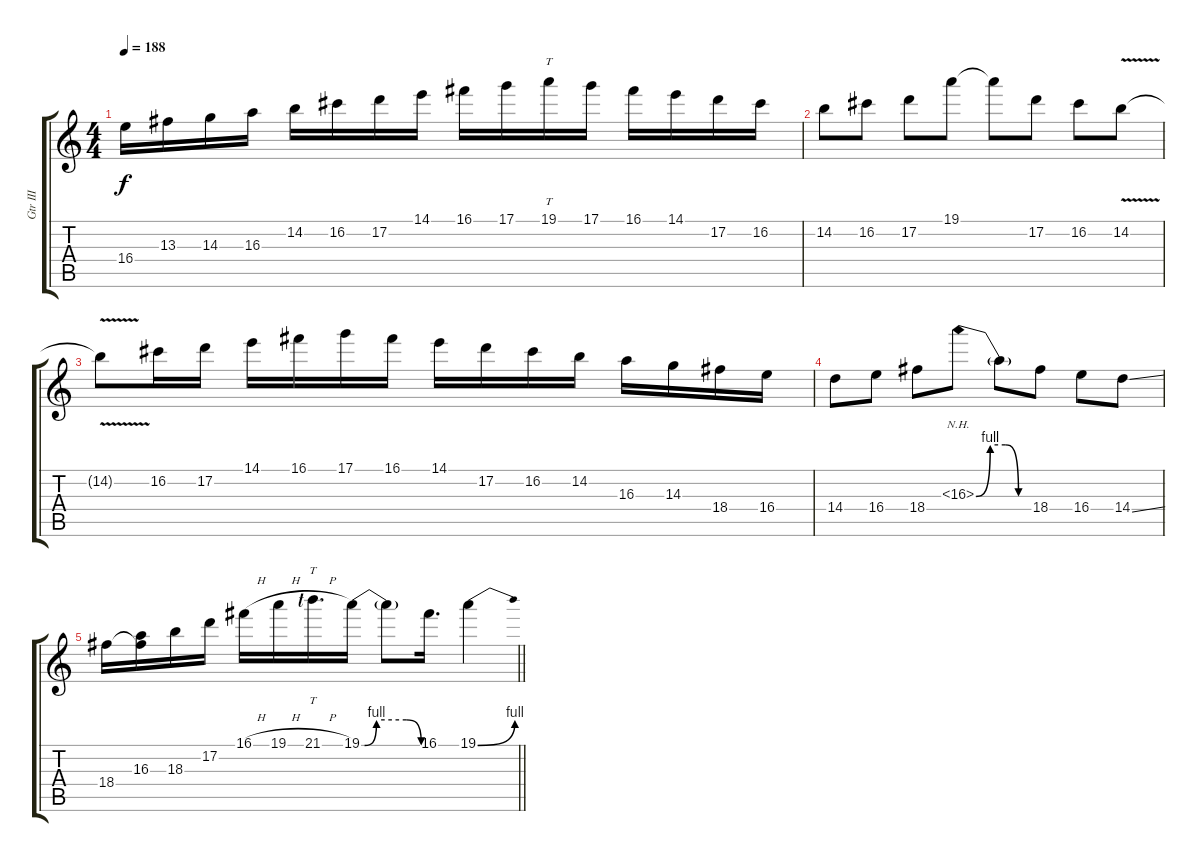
\track ("Gtr III" "Gtr III") {instrument distortionguitar}
\staff {score tabs}
\tuning (D4 A3 F3 C3 G2 D2) {hide}
\ts (4 4)
\tempo 188
\clef g2
\ks c
16.4.16{dy f} 13.3.16 14.3.16 16.3.16 14.2.16 16.2.16 17.2.16 14.1.16 16.1.16 17.1.16 19.1.16{tt} 17.1.16 16.1.16 14.1.16 17.2.16 16.2.16 |
14.2.8 16.2.8 17.2.8 19.1.8 19.1{t}.8 17.2.8 16.2.8 14.2{v}.8 |
14.2{t}.8 16.2.16 17.2.16 14.1.16 16.1.16 17.1.16 16.1.16 14.1.16 17.2.16 16.2.16 14.2.16 16.3.16 14.3.16 18.4.16 16.4.16 |
14.4.8 16.4.8 18.4.8 16.3{be (custom 0 0 15 4 31 4 45 0 60 0) nh}.8 16.3{t}.8 18.4.8 16.4.8 14.4{ss}.8 |
\barLineRight lightlight
18.4.16 (16.3 18.4{t}).16 18.3.16 17.2.16 16.1{h}.16 19.1{h}.16 21.1{h lf 1}.16{tt d} 19.1{be (custom 0 0 3 0 15 4 45 4 60 0)}.16 19.1{t}.8 16.1.16{d} 19.1{be (bend 0 0 60 4)}.4
